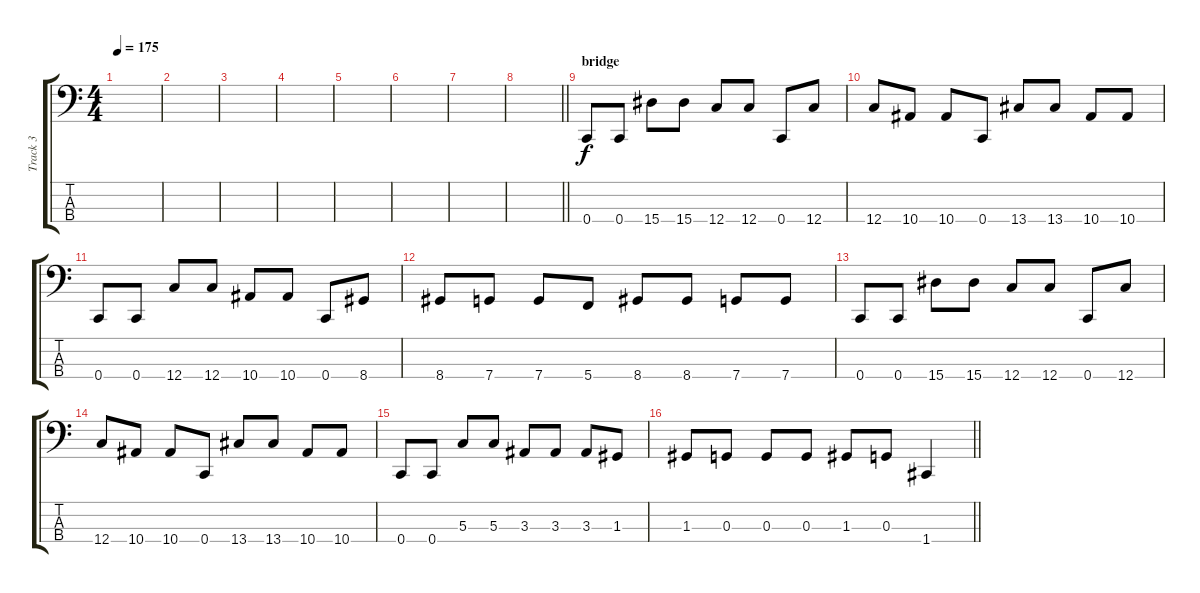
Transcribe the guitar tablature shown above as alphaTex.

\track ("Track 3" "Track 3") {instrument electricbasspick}
\staff {score tabs}
\tuning (F2 C2 G1 C1) {hide}
\ts (4 4)
\tempo 175
\clef f4
\ks c
|
|
|
|
|
|
|
\barLineRight lightlight
|
\section ("" "bridge")
0.4.8{dy f} 0.4.8 15.4.8 15.4.8 12.4.8 12.4.8 0.4.8 12.4.8 |
12.4.8 10.4.8 10.4.8 0.4.8 13.4.8 13.4.8 10.4.8 10.4.8 |
0.4.8 0.4.8 12.4.8 12.4.8 10.4.8 10.4.8 0.4.8 8.4.8 |
8.4.8 7.4.8 7.4.8 5.4.8 8.4.8 8.4.8 7.4.8 7.4.8 |
0.4.8 0.4.8 15.4.8 15.4.8 12.4.8 12.4.8 0.4.8 12.4.8 |
12.4.8 10.4.8 10.4.8 0.4.8 13.4.8 13.4.8 10.4.8 10.4.8 |
0.4.8 0.4.8 5.3.8 5.3.8 3.3.8 3.3.8 3.3.8 1.3.8 |
\barLineRight lightlight
1.3.8 0.3.8 0.3.8 0.3.8 1.3.8 0.3.8 1.4.4
